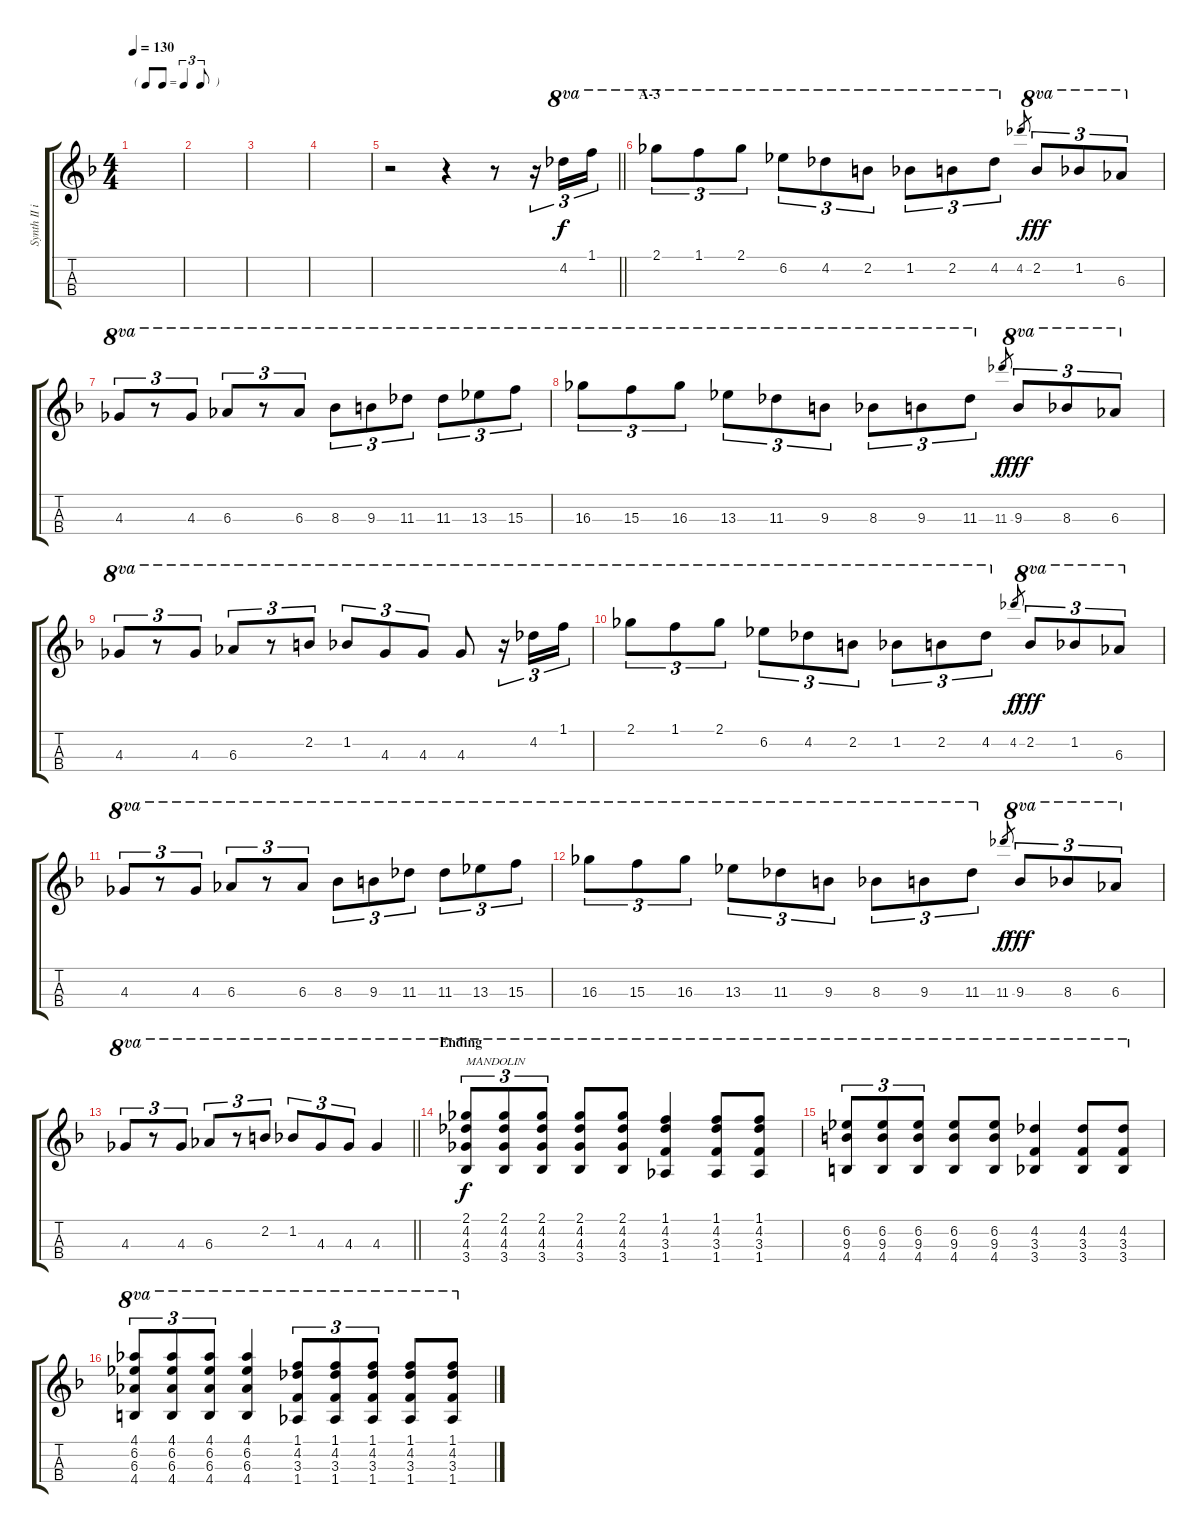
\track ("Synth II in Mandolin/Violin Tuning" "Synth II i") {mute instrument banjo}
\staff {score tabs}
\tuning (E5 A4 D4 G3) {hide}
\displaytranspose 12
\ts (4 4)
\tf triplet8th
\tempo 130
\clef g2
\ks f
|
|
|
|
\barLineRight lightlight
r.2 r.4 r.8 r.16{tu (3 2)} 4.2.16{tu (3 2) ot 8va} 1.1.16{tu (3 2) ot 8va} |
\section ("" "A-3")
2.1.8{tu (3 2) ot 8va} 1.1.8{tu (3 2) ot 8va} 2.1.8{tu (3 2) ot 8va} 6.2.8{tu (3 2) ot 8va} 4.2.8{tu (3 2) ot 8va} 2.2.8{tu (3 2) ot 8va} 1.2.8{tu (3 2) ot 8va} 2.2.8{tu (3 2) ot 8va} 4.2.8{tu (3 2) ot 8va} 4.2.8{gr dy f} 2.2.8{tu (3 2) ot 8va dy fff} 1.2.8{tu (3 2) ot 8va} 6.3.8{tu (3 2) ot 8va} |
4.3.8{tu (3 2) ot 8va} r.8{tu (3 2) ot 8va} 4.3.8{tu (3 2) ot 8va} 6.3.8{tu (3 2) ot 8va} r.8{tu (3 2) ot 8va} 6.3.8{tu (3 2) ot 8va} 8.3.8{tu (3 2) ot 8va} 9.3.8{tu (3 2) ot 8va} 11.3.8{tu (3 2) ot 8va} 11.3.8{tu (3 2) ot 8va} 13.3.8{tu (3 2) ot 8va} 15.3.8{tu (3 2) ot 8va} |
16.3.8{tu (3 2) ot 8va} 15.3.8{tu (3 2) ot 8va} 16.3.8{tu (3 2) ot 8va} 13.3.8{tu (3 2) ot 8va} 11.3.8{tu (3 2) ot 8va} 9.3.8{tu (3 2) ot 8va} 8.3.8{tu (3 2) ot 8va} 9.3.8{tu (3 2) ot 8va} 11.3.8{tu (3 2) ot 8va} 11.3.8{gr dy f} 9.3.8{tu (3 2) ot 8va dy fff} 8.3.8{tu (3 2) ot 8va} 6.3.8{tu (3 2) ot 8va} |
4.3.8{tu (3 2) ot 8va} r.8{tu (3 2) ot 8va} 4.3.8{tu (3 2) ot 8va} 6.3.8{tu (3 2) ot 8va} r.8{tu (3 2) ot 8va} 2.2.8{tu (3 2) ot 8va} 1.2.8{tu (3 2) ot 8va} 4.3.8{tu (3 2) ot 8va} 4.3.8{tu (3 2) ot 8va} 4.3.8{ot 8va} r.16{tu (3 2) ot 8va} 4.2.16{tu (3 2) ot 8va} 1.1.16{tu (3 2) ot 8va} |
2.1.8{tu (3 2) ot 8va} 1.1.8{tu (3 2) ot 8va} 2.1.8{tu (3 2) ot 8va} 6.2.8{tu (3 2) ot 8va} 4.2.8{tu (3 2) ot 8va} 2.2.8{tu (3 2) ot 8va} 1.2.8{tu (3 2) ot 8va} 2.2.8{tu (3 2) ot 8va} 4.2.8{tu (3 2) ot 8va} 4.2.8{gr dy f} 2.2.8{tu (3 2) ot 8va dy fff} 1.2.8{tu (3 2) ot 8va} 6.3.8{tu (3 2) ot 8va} |
4.3.8{tu (3 2) ot 8va} r.8{tu (3 2) ot 8va} 4.3.8{tu (3 2) ot 8va} 6.3.8{tu (3 2) ot 8va} r.8{tu (3 2) ot 8va} 6.3.8{tu (3 2) ot 8va} 8.3.8{tu (3 2) ot 8va} 9.3.8{tu (3 2) ot 8va} 11.3.8{tu (3 2) ot 8va} 11.3.8{tu (3 2) ot 8va} 13.3.8{tu (3 2) ot 8va} 15.3.8{tu (3 2) ot 8va} |
16.3.8{tu (3 2) ot 8va} 15.3.8{tu (3 2) ot 8va} 16.3.8{tu (3 2) ot 8va} 13.3.8{tu (3 2) ot 8va} 11.3.8{tu (3 2) ot 8va} 9.3.8{tu (3 2) ot 8va} 8.3.8{tu (3 2) ot 8va} 9.3.8{tu (3 2) ot 8va} 11.3.8{tu (3 2) ot 8va} 11.3.8{gr dy f} 9.3.8{tu (3 2) ot 8va dy fff} 8.3.8{tu (3 2) ot 8va} 6.3.8{tu (3 2) ot 8va} |
\barLineRight lightlight
4.3.8{tu (3 2) ot 8va} r.8{tu (3 2) ot 8va} 4.3.8{tu (3 2) ot 8va} 6.3.8{tu (3 2) ot 8va} r.8{tu (3 2) ot 8va} 2.2.8{tu (3 2) ot 8va} 1.2.8{tu (3 2) ot 8va} 4.3.8{tu (3 2) ot 8va} 4.3.8{tu (3 2) ot 8va} 4.3.4{ot 8va} |
\section ("" "Ending")
(2.1 4.2 4.3 3.4).8{tu (3 2) ot 8va txt "MANDOLIN" dy f instrument banjo} (2.1 4.2 4.3 3.4).8{tu (3 2) ot 8va} (2.1 4.2 4.3 3.4).8{tu (3 2) ot 8va} (2.1 4.2 4.3 3.4).8{ot 8va} (2.1 4.2 4.3 3.4).8{ot 8va} (1.1 4.2 3.3 1.4).4{ot 8va} (1.1 4.2 3.3 1.4).8{ot 8va} (1.1 4.2 3.3 1.4).8{ot 8va} |
(6.2 9.3 4.4).8{tu (3 2) ot 8va} (6.2 9.3 4.4).8{tu (3 2) ot 8va} (6.2 9.3 4.4).8{tu (3 2) ot 8va} (6.2 9.3 4.4).8{ot 8va} (6.2 9.3 4.4).8{ot 8va} (4.2 3.3 3.4).4{ot 8va} (4.2 3.3 3.4).8{ot 8va} (4.2 3.3 3.4).8{ot 8va} |
(4.1 6.2 6.3 4.4).8{tu (3 2) ot 8va} (4.1 6.2 6.3 4.4).8{tu (3 2) ot 8va} (4.1 6.2 6.3 4.4).8{tu (3 2) ot 8va} (4.1 6.2 6.3 4.4).4{ot 8va} (1.1 4.2 3.3 1.4).8{tu (3 2) ot 8va} (1.1 4.2 3.3 1.4).8{tu (3 2) ot 8va} (1.1 4.2 3.3 1.4).8{tu (3 2) ot 8va} (1.1 4.2 3.3 1.4).8{ot 8va} (1.1 4.2 3.3 1.4).8{ot 8va}
